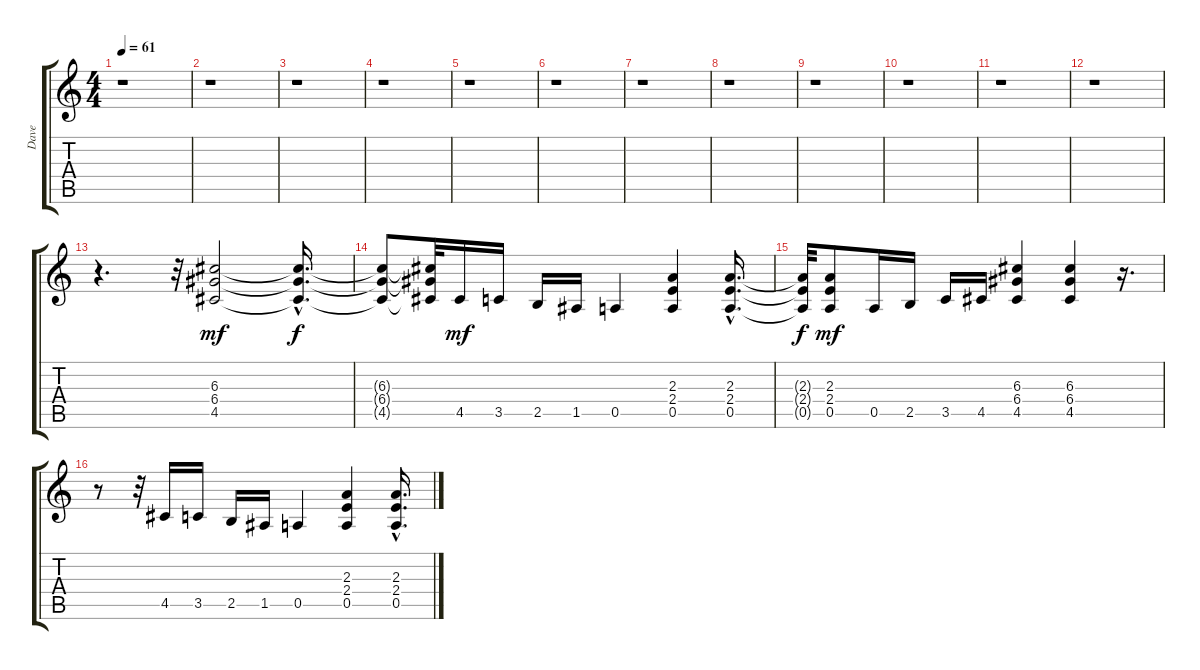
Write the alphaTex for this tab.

\track ("Dave" "Dave") {instrument electricguitarjazz}
\staff {score tabs}
\tuning (E4 B3 G3 D3 A2 E2) {hide}
\ts (4 4)
\tempo 61
\clef g2
\ks c
r.1{dy fff} |
r.1 |
r.1 |
r.1 |
r.1 |
r.1 |
r.1 |
r.1 |
r.1 |
r.1 |
r.1 |
r.1 |
r.4{d} r.32 (6.3 6.4 4.5).2{dy mf volume 10 instrument distortionguitar} (6.3{hac t} 6.4{hac t} 4.5{hac t}).16{d dy f} |
(6.3{t} 6.4{t} 4.5{t}).8 (6.3{t} 6.4{t} 4.5{t}).32 4.5.16{dy mf} 3.5.16 2.5.16 1.5.16 0.5.4 (2.3 2.4 0.5).4 (2.3{hac} 2.4{hac} 0.5{hac}).16{d} |
(2.3{t} 2.4{t} 0.5{t}).32{dy f} (2.3 2.4 0.5).8{dy mf} 0.5.16 2.5.16 3.5.16 4.5.16 (6.3 6.4 4.5).4 (6.3 6.4 4.5).4 r.16{d} |
r.8 r.32 4.5.16 3.5.16 2.5.16 1.5.16 0.5.4 (2.3 2.4 0.5).4 (2.3{hac} 2.4{hac} 0.5{hac}).16{d}
